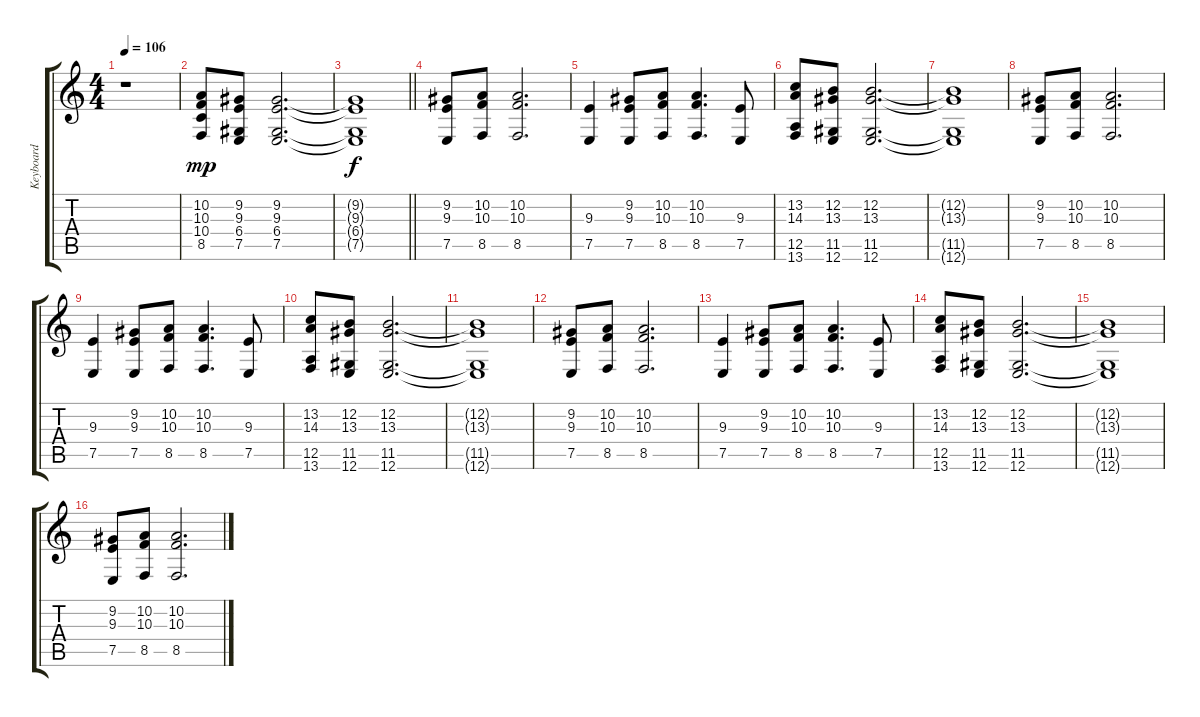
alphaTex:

\track ("Keyboard" "Keyboard") {instrument stringensemble1}
\staff {score tabs}
\tuning (E4 B3 G3 D3 A2 E2) {hide}
\ts (4 4)
\tempo 106
\clef g2
\ks c
r.1{dy f} |
(10.2 10.3 10.4 8.5).8{dy mp volume 7 instrument stringensemble1} (9.2 9.3 6.4 7.5).8 (9.2 9.3 6.4 7.5).2{d} |
\barLineRight lightlight
(9.2{t} 9.3{t} 6.4{t} 7.5{t}).1{dy f} |
(9.2 9.3 7.5).8 (10.2 10.3 8.5).8 (10.2 10.3 8.5).2{d} |
(9.3 7.5).4 (9.2 9.3 7.5).8 (10.2 10.3 8.5).8 (10.2 10.3 8.5).4{d} (9.3 7.5).8 |
(13.2 14.3 12.5 13.6).8 (12.2 13.3 11.5 12.6).8 (12.2 13.3 11.5 12.6).2{d} |
(12.2{t} 13.3{t} 11.5{t} 12.6{t}).1 |
(9.2 9.3 7.5).8 (10.2 10.3 8.5).8 (10.2 10.3 8.5).2{d} |
(9.3 7.5).4 (9.2 9.3 7.5).8 (10.2 10.3 8.5).8 (10.2 10.3 8.5).4{d} (9.3 7.5).8 |
(13.2 14.3 12.5 13.6).8 (12.2 13.3 11.5 12.6).8 (12.2 13.3 11.5 12.6).2{d} |
(12.2{t} 13.3{t} 11.5{t} 12.6{t}).1 |
(9.2 9.3 7.5).8 (10.2 10.3 8.5).8 (10.2 10.3 8.5).2{d} |
(9.3 7.5).4 (9.2 9.3 7.5).8 (10.2 10.3 8.5).8 (10.2 10.3 8.5).4{d} (9.3 7.5).8 |
(13.2 14.3 12.5 13.6).8 (12.2 13.3 11.5 12.6).8 (12.2 13.3 11.5 12.6).2{d} |
(12.2{t} 13.3{t} 11.5{t} 12.6{t}).1 |
(9.2 9.3 7.5).8 (10.2 10.3 8.5).8 (10.2 10.3 8.5).2{d}
